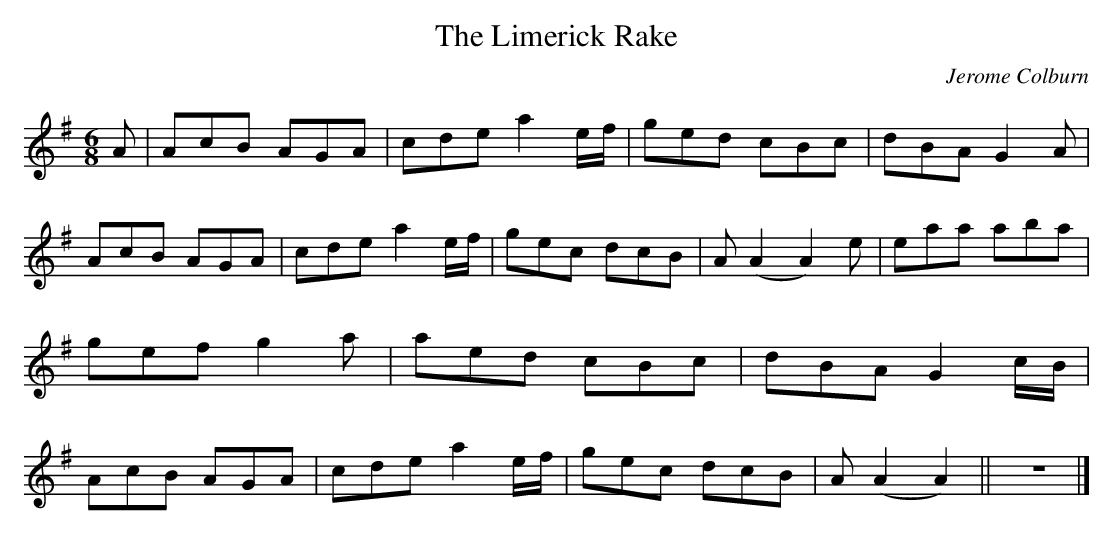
X:1
T:Limerick Rake, The
C: Jerome Colburn
M:6/8
L:1/8
K:G
A |AcB AGA |cde a2 e/f/ |ged cBc |dBA G2 A |AcB AGA |cde a2 e/f/ |gec dcB |A (A2A2) e |eaa aba |gef g2 a |aed cBc |dBA G2 c/B/ |AcB AGA |cde a2 e/f/ |gec dcB |A (A2A2) ||z6 |]
